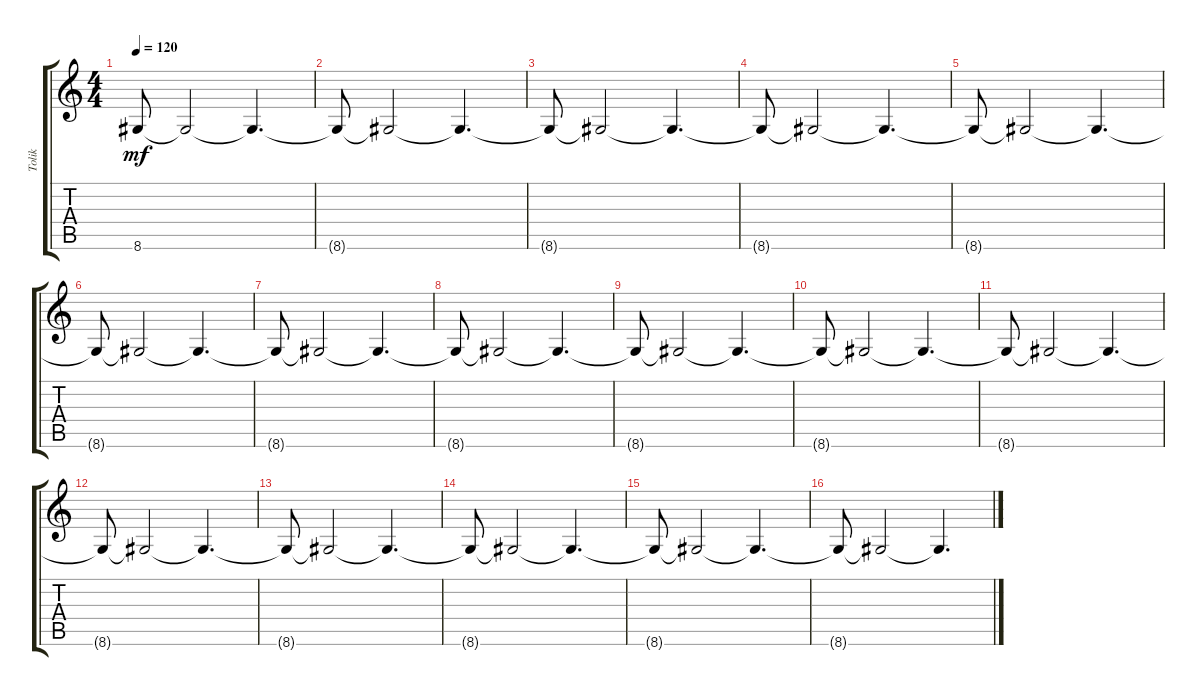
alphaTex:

\track ("Tolik" "Tolik") {instrument distortionguitar}
\staff {score tabs}
\tuning (D4 A3 F3 C3 G2 C2) {hide}
\ts (4 4)
\tempo 120
\clef g2
\ks c
8.6{t}.8{dy mf} 8.6{t}.2 8.6{t}.4{d} |
8.6{t}.8 8.6{t}.2 8.6{t}.4{d} |
8.6{t}.8 8.6{t}.2 8.6{t}.4{d} |
8.6{t}.8 8.6{t}.2 8.6{t}.4{d} |
8.6{t}.8 8.6{t}.2 8.6{t}.4{d} |
8.6{t}.8 8.6{t}.2 8.6{t}.4{d} |
8.6{t}.8 8.6{t}.2 8.6{t}.4{d} |
8.6{t}.8 8.6{t}.2 8.6{t}.4{d} |
8.6{t}.8 8.6{t}.2 8.6{t}.4{d} |
8.6{t}.8 8.6{t}.2 8.6{t}.4{d} |
8.6{t}.8 8.6{t}.2 8.6{t}.4{d} |
8.6{t}.8 8.6{t}.2 8.6{t}.4{d} |
8.6{t}.8 8.6{t}.2 8.6{t}.4{d} |
8.6{t}.8 8.6{t}.2 8.6{t}.4{d} |
8.6{t}.8 8.6{t}.2 8.6{t}.4{d} |
8.6{t}.8 8.6{t}.2 8.6{t}.4{d}
